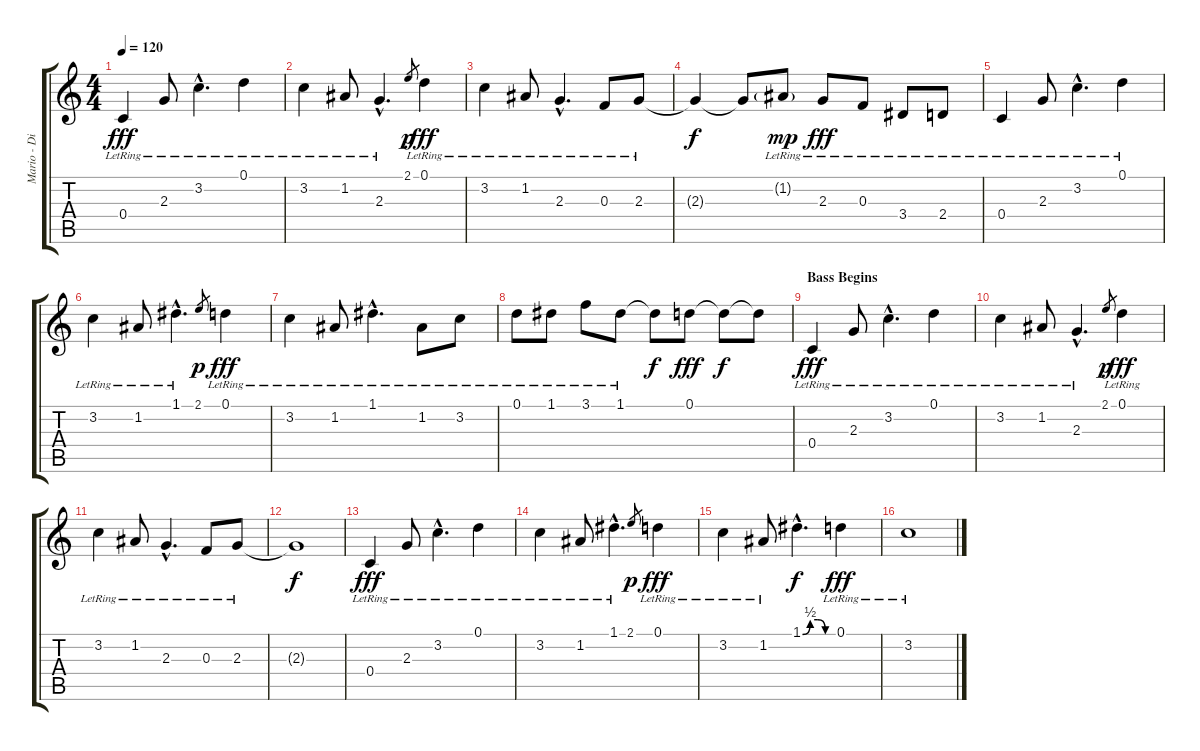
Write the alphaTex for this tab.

\track ("Mario - Dist" "Mario - Di") {instrument distortionguitar}
\staff {score tabs}
\tuning (D4 A3 F3 C3 G2 C2) {hide}
\ts (4 4)
\tempo 120
\clef g2
\ks c
0.4{lr}.4{dy fff} 2.3{lr}.8 3.2{hac lr}.4{d} 0.1{lr}.4 |
3.2{lr}.4 1.2{lr}.8 2.3{hac lr}.4{d} 2.1.8{gr dy p} 0.1{lr}.4{dy fff} |
3.2{lr}.4 1.2{lr}.8 2.3{hac lr}.4{d} 0.3{lr}.8 2.3{lr}.8 |
2.3{t}.4{dy f} 2.3{t}.8 1.2{g lr}.8{dy mp} 2.3{lr}.8{dy fff} 0.3{lr}.8 3.4{lr}.8 2.4{lr}.8 |
0.4{lr}.4 2.3{lr}.8 3.2{hac lr}.4{d} 0.1{lr}.4 |
3.2{lr}.4 1.2{lr}.8 1.1{hac lr}.4{d} 2.1.8{gr dy p} 0.1{lr}.4{dy fff} |
3.2{lr}.4 1.2{lr}.8 1.1{hac lr}.4{d} 1.2{lr}.8 3.2{lr}.8 |
0.1{lr}.8 1.1{lr}.8 3.1{lr}.8 1.1{lr}.8 1.1{t}.8{dy f} 0.1.8{dy fff} 0.1{t}.8{dy f} 0.1{t}.8 |
\section ("" "Bass Begins")
0.4{lr}.4{dy fff volume 16 instrument acousticguitarsteel} 2.3{lr}.8 3.2{hac lr}.4{d} 0.1{lr}.4 |
3.2{lr}.4 1.2{lr}.8 2.3{hac lr}.4{d} 2.1.8{gr dy p} 0.1{lr}.4{dy fff} |
3.2{lr}.4 1.2{lr}.8 2.3{hac lr}.4{d} 0.3{lr}.8 2.3{lr}.8 |
2.3{t}.1{dy f} |
0.4{lr}.4{dy fff} 2.3{lr}.8 3.2{hac lr}.4{d} 0.1{lr}.4 |
3.2{lr}.4 1.2{lr}.8 1.1{hac lr}.4{d} 2.1.8{gr dy p} 0.1{lr}.4{dy fff} |
3.2{lr}.4 1.2{lr}.8 1.1{be (custom 0 0 15 2 30 2 45 0 60 0) hac}.4{d dy f} 0.1{lr}.4{dy fff} |
3.2{lr}.1
